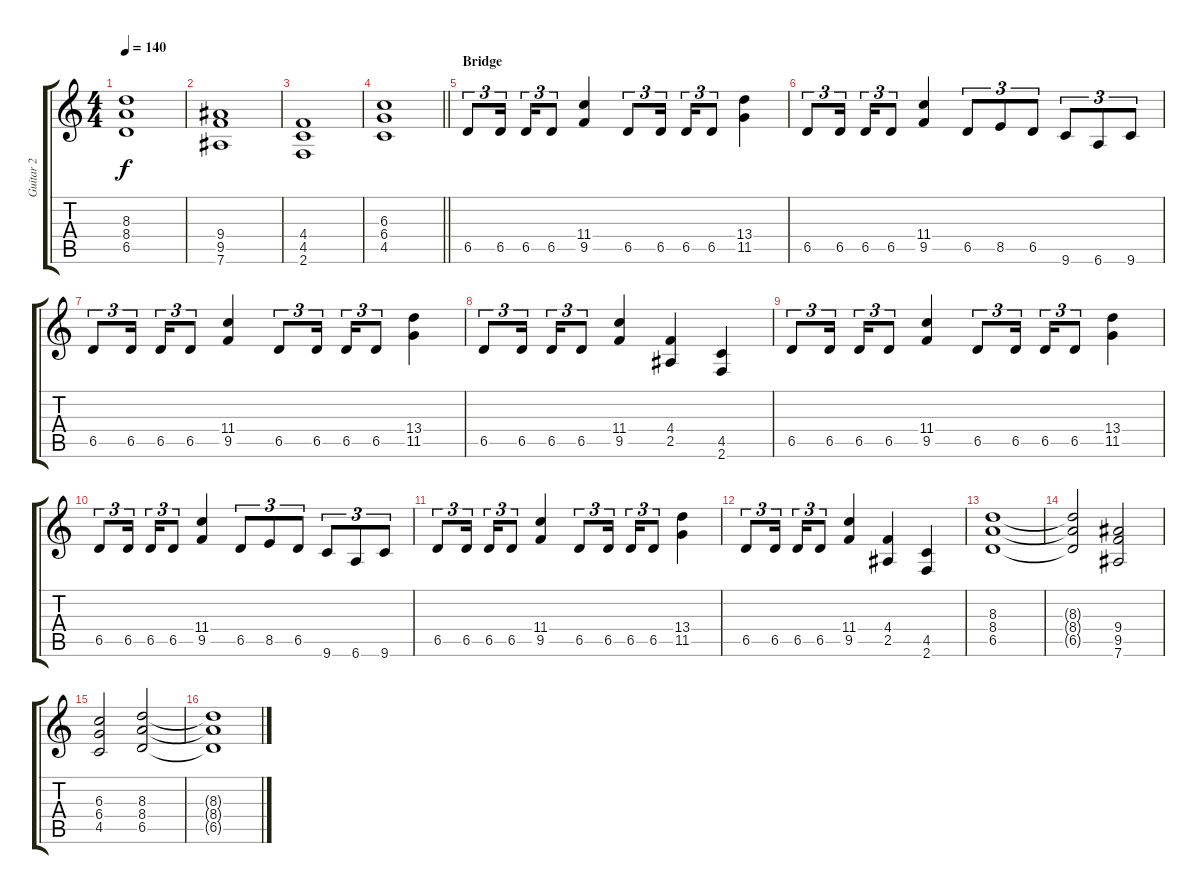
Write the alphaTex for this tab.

\track ("Guitar 2" "Guitar 2") {instrument distortionguitar}
\staff {score tabs}
\tuning (Eb4 Bb3 Gb3 Db3 Ab2 Eb2) {hide}
\ts (4 4)
\tempo 140
\clef g2
\ks c
(8.3 8.4 6.5).1{dy f} |
(9.4 9.5 7.6).1 |
(4.4 4.5 2.6).1 |
\barLineRight lightlight
(6.3 6.4 4.5).1 |
\section ("" "Bridge")
6.5.8{tu (3 2)} 6.5.16{tu (3 2) beam splitsecondary} 6.5.16{tu (3 2)} 6.5.8{tu (3 2)} (11.4 9.5).4 6.5.8{tu (3 2)} 6.5.16{tu (3 2) beam splitsecondary} 6.5.16{tu (3 2)} 6.5.8{tu (3 2)} (13.4 11.5).4 |
6.5.8{tu (3 2)} 6.5.16{tu (3 2) beam splitsecondary} 6.5.16{tu (3 2)} 6.5.8{tu (3 2)} (11.4 9.5).4 6.5.8{tu (3 2)} 8.5.8{tu (3 2)} 6.5.8{tu (3 2)} 9.6.8{tu (3 2)} 6.6.8{tu (3 2)} 9.6.8{tu (3 2)} |
6.5.8{tu (3 2)} 6.5.16{tu (3 2) beam splitsecondary} 6.5.16{tu (3 2)} 6.5.8{tu (3 2)} (11.4 9.5).4 6.5.8{tu (3 2)} 6.5.16{tu (3 2) beam splitsecondary} 6.5.16{tu (3 2)} 6.5.8{tu (3 2)} (13.4 11.5).4 |
6.5.8{tu (3 2)} 6.5.16{tu (3 2) beam splitsecondary} 6.5.16{tu (3 2)} 6.5.8{tu (3 2)} (11.4 9.5).4 (4.4 2.5).4 (4.5 2.6).4 |
6.5.8{tu (3 2)} 6.5.16{tu (3 2) beam splitsecondary} 6.5.16{tu (3 2)} 6.5.8{tu (3 2)} (11.4 9.5).4 6.5.8{tu (3 2)} 6.5.16{tu (3 2) beam splitsecondary} 6.5.16{tu (3 2)} 6.5.8{tu (3 2)} (13.4 11.5).4 |
6.5.8{tu (3 2)} 6.5.16{tu (3 2) beam splitsecondary} 6.5.16{tu (3 2)} 6.5.8{tu (3 2)} (11.4 9.5).4 6.5.8{tu (3 2)} 8.5.8{tu (3 2)} 6.5.8{tu (3 2)} 9.6.8{tu (3 2)} 6.6.8{tu (3 2)} 9.6.8{tu (3 2)} |
6.5.8{tu (3 2)} 6.5.16{tu (3 2) beam splitsecondary} 6.5.16{tu (3 2)} 6.5.8{tu (3 2)} (11.4 9.5).4 6.5.8{tu (3 2)} 6.5.16{tu (3 2) beam splitsecondary} 6.5.16{tu (3 2)} 6.5.8{tu (3 2)} (13.4 11.5).4 |
6.5.8{tu (3 2)} 6.5.16{tu (3 2) beam splitsecondary} 6.5.16{tu (3 2)} 6.5.8{tu (3 2)} (11.4 9.5).4 (4.4 2.5).4 (4.5 2.6).4 |
(8.3 8.4 6.5).1 |
(8.3{t} 8.4{t} 6.5{t}).2 (9.4 9.5 7.6).2 |
(6.3 6.4 4.5).2 (8.3 8.4 6.5).2 |
(8.3{t} 8.4{t} 6.5{t}).1
